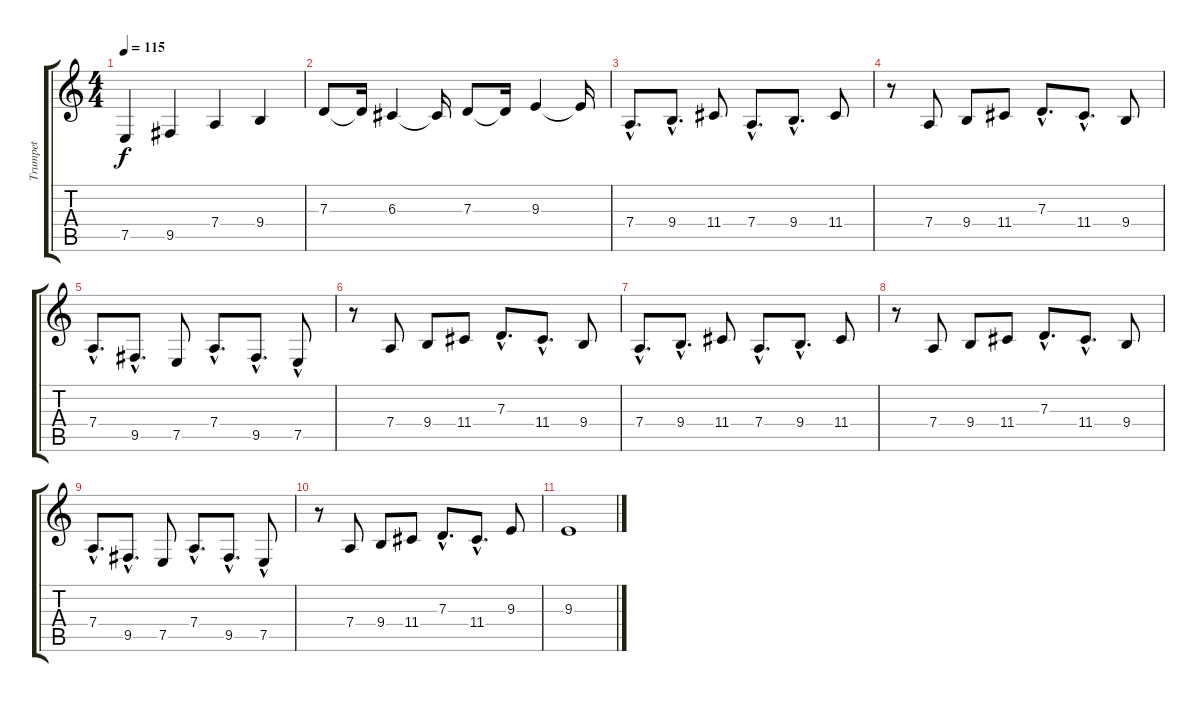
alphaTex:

\track ("Trumpet" "Trumpet") {instrument trumpet}
\staff {score tabs}
\tuning (E4 B3 G3 D3 A2 E2) {hide}
\ts (4 4)
\tempo 115
\clef g2
\ks c
7.5.4{dy f} 9.5.4 7.4.4 9.4.4 |
7.3.8 7.3{t}.16 6.3.4 6.3{t}.16 7.3.8 7.3{t}.16 9.3.4 9.3{t}.16 |
7.4{hac}.8{d} 9.4{hac}.8{d} 11.4.8 7.4{hac}.8{d} 9.4{hac}.8{d} 11.4.8 |
r.8 7.4.8 9.4.8 11.4.8 7.3{hac}.8{d} 11.4{hac}.8{d} 9.4.8 |
7.4{hac}.8{d} 9.5{hac}.8{d} 7.5.8 7.4{hac}.8{d} 9.5{hac}.8{d} 7.5{hac}.8 |
r.8 7.4.8 9.4.8 11.4.8 7.3{hac}.8{d} 11.4{hac}.8{d} 9.4.8 |
7.4{hac}.8{d} 9.4{hac}.8{d} 11.4.8 7.4{hac}.8{d} 9.4{hac}.8{d} 11.4.8 |
r.8 7.4.8 9.4.8 11.4.8 7.3{hac}.8{d} 11.4{hac}.8{d} 9.4.8 |
7.4{hac}.8{d} 9.5{hac}.8{d} 7.5.8 7.4{hac}.8{d} 9.5{hac}.8{d} 7.5{hac}.8 |
r.8 7.4.8 9.4.8 11.4.8 7.3{hac}.8{d} 11.4{hac}.8{d} 9.3.8 |
9.3.1
